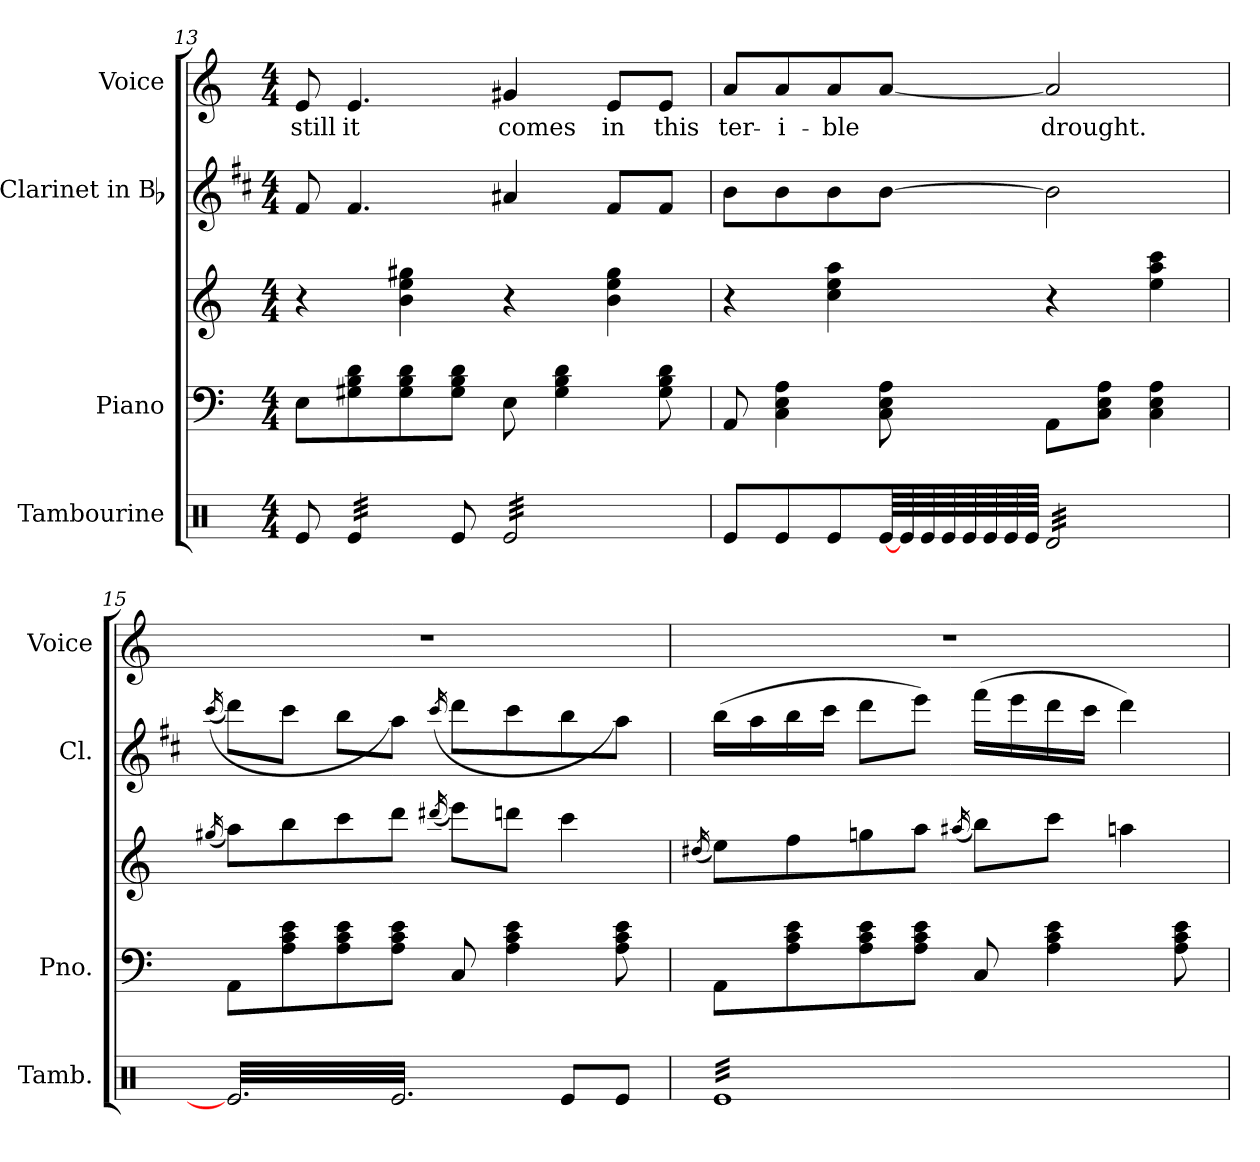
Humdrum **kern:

**kern	**kern	**kern	**kern	**kern	**text
*part4	*part3	*part3	*part2	*part1	*part1
*staff5	*staff4	*staff3	*staff2	*staff1	*staff1
*I"Tambourine	*I"Piano	*	*I"Clarinet in Bb	*I"Voice	*
*I'Tamb.	*I'Pno.	*	*I'Cl.	*I'Voice	*
*clefX	*clefF4	*clefG2	*clefG2	*clefG2	*
*	*	*	*ITrd1c2	*	*
*k[]	*k[]	*k[]	*k[]	*k[]	*
*C:	*C:	*C:	*C:	*C:	*
*M4/4	*M4/4	*M4/4	*M4/4	*M4/4	*
=13	=13	=13	=13	=13	=13
!	!	!	!	!	!LO:LY:b:color=#000000
8Rei/	8Ei\L	4r	8ei/	8ei/	still
!	!	!	!	!	!LO:LY:b:color=#000000
*tremolo	*	*	*	*	*
32Rei/LLL	8G#Xi\ 8Bi 8di	.	4.ei/	4.ei/	it
32Rei/	.	.	.	.	.
32Rei/	.	.	.	.	.
32Rei/	.	.	.	.	.
32Rei/	8G#i\ 8Bi 8di	4bi\ 4eei 4gg#Xi	.	.	.
32Rei/	.	.	.	.	.
32Rei/	.	.	.	.	.
32Rei/JJJ	.	.	.	.	.
*Xtremolo	*	*	*	*	*
8Rei/	8G#i\ 8Bi 8diJ	.	.	.	.
!	!	!	!	!	!LO:LY:b:color=#000000
*tremolo	*	*	*	*	*
32Rei/LLL	8Ei\	4r	4g#Xi/	4g#Xi/	comes
32Rei/	.	.	.	.	.
32Rei/	.	.	.	.	.
32Rei/	.	.	.	.	.
32Rei/	4G#i\ 4Bi 4di	.	.	.	.
32Rei/	.	.	.	.	.
32Rei/	.	.	.	.	.
32Rei/	.	.	.	.	.
!	!	!	!	!	!LO:LY:b:color=#000000
32Rei/	.	4bi\ 4eei 4gg#i	8ei/L	8ei/L	in
32Rei/	.	.	.	.	.
32Rei/	.	.	.	.	.
32Rei/	.	.	.	.	.
!	!	!	!	!	!LO:LY:b:color=#000000
32Rei/	8G#i\ 8Bi 8di	.	8ei/J	8ei/J	this
32Rei/	.	.	.	.	.
32Rei/	.	.	.	.	.
32Rei/JJJ	.	.	.	.	.
*Xtremolo	*	*	*	*	*
=14	=14	=14	=14	=14	=14
!	!	!	!	!	!LO:LY:b:color=#000000
8Rei/L	8AAi/	4r	8ai\L	8ai/L	ter-
!	!	!	!	!	!LO:LY:b:color=#000000
8Rei/	4Ci\ 4Ei 4Ai	.	8ai\	8ai/	-i-
!	!	!	!	!	!LO:LY:b:color=#000000
8Rei/	.	4cci\ 4eei 4aai	8ai\	8ai/	-ble
*tremolo	*	*	*	*	*
[64Rei/	8Ci\ 8Ei 8Ai	.	[8ai\J	[8ai/J	.
64Rei/	.	.	.	.	.
64Rei/	.	.	.	.	.
64Rei/	.	.	.	.	.
64Rei/	.	.	.	.	.
64Rei/	.	.	.	.	.
64Rei/	.	.	.	.	.
64Rei/JJJJ	.	.	.	.	.
!	!	!	!	!	!LO:LY:b:color=#000000
32Rdi/LLL	8AAi\L	4r	2ai\]	2ai/]	drought.
32Rdi/	.	.	.	.	.
32Rdi/	.	.	.	.	.
32Rdi/	.	.	.	.	.
32Rdi/	8Ci\ 8Ei 8AiJ	.	.	.	.
32Rdi/	.	.	.	.	.
32Rdi/	.	.	.	.	.
32Rdi/	.	.	.	.	.
32Rdi/	4Ci\ 4Ei 4Ai	4eei\ 4aai 4ccci	.	.	.
32Rdi/	.	.	.	.	.
32Rdi/	.	.	.	.	.
32Rdi/	.	.	.	.	.
32Rdi/	.	.	.	.	.
32Rdi/	.	.	.	.	.
32Rdi/	.	.	.	.	.
32Rdi/JJJ	.	.	.	.	.
=15	=15	=15	=15	=15	=15
.	.	(16qgg#Xi/	((16qbbi/	.	.
32Rei/]LLL	8AAi\L	8aai\L)	8ccci\L)	1r	.
32Rei/	.	.	.	.	.
32Rei/	.	.	.	.	.
32Rei/	.	.	.	.	.
32Rei/	8Ai\ 8ci 8ei	8bbi\	8bbi\J	.	.
32Rei/	.	.	.	.	.
32Rei/	.	.	.	.	.
32Rei/	.	.	.	.	.
32Rei/	8Ai\ 8ci 8ei	8ccci\	8aai\L	.	.
32Rei/	.	.	.	.	.
32Rei/	.	.	.	.	.
32Rei/	.	.	.	.	.
32Rei/	8Ai\ 8ci 8eiJ	8dddi\J	8ggi\J)	.	.
32Rei/	.	.	.	.	.
32Rei/	.	.	.	.	.
32Rei/	.	.	.	.	.
.	.	(16qddd#Xi/	(16qbbi/	.	.
32Rei/	8Ci/	8eeei\L)	8ccci\L	.	.
32Rei/	.	.	.	.	.
32Rei/	.	.	.	.	.
32Rei/	.	.	.	.	.
32Rei/	4Ai\ 4ci 4ei	8dddni\J	8bbi\	.	.
32Rei/	.	.	.	.	.
32Rei/	.	.	.	.	.
32Rei/JJJ	.	.	.	.	.
*Xtremolo	*	*	*	*	*
8Rei/L	.	4ccci\	8aai\	.	.
8Rei/J	8Ai\ 8ci 8ei	.	8ggi\J)	.	.
!!LO:PB:g=z
=16	=16	=16	=16	=16	=16
.	.	(16qdd#Xi/	.	.	.
*tremolo	*	*	*	*	*
32ReiLLL	8AAi\L	8eei\L)	(16aai\LL	1r	.
32Rei	.	.	.	.	.
32Rei	.	.	16ggi\	.	.
32Rei	.	.	.	.	.
32Rei	8Ai\ 8ci 8ei	8ffi\	16aai\	.	.
32Rei	.	.	.	.	.
32Rei	.	.	16bbi\JJ	.	.
32Rei	.	.	.	.	.
32Rei	8Ai\ 8ci 8ei	8ggni\	8ccci\L	.	.
32Rei	.	.	.	.	.
32Rei	.	.	.	.	.
32Rei	.	.	.	.	.
32Rei	8Ai\ 8ci 8eiJ	8aai\J	8dddi\J)	.	.
32Rei	.	.	.	.	.
32Rei	.	.	.	.	.
32Rei	.	.	.	.	.
.	.	(16qaa#Xi/	.	.	.
32Rei	8Ci/	8bbi\L)	(16eeei\LL	.	.
32Rei	.	.	.	.	.
32Rei	.	.	16dddi\	.	.
32Rei	.	.	.	.	.
32Rei	4Ai\ 4ci 4ei	8ccci\J	16ccci\	.	.
32Rei	.	.	.	.	.
32Rei	.	.	16bbi\JJ	.	.
32Rei	.	.	.	.	.
32Rei	.	4aani\	4ccci\)	.	.
32Rei	.	.	.	.	.
32Rei	.	.	.	.	.
32Rei	.	.	.	.	.
32Rei	8Ai\ 8ci 8ei	.	.	.	.
32Rei	.	.	.	.	.
32Rei	.	.	.	.	.
32ReiJJJ	.	.	.	.	.
*Xtremolo	*	*	*	*	*
=	=	=	=	=	=
*-	*-	*-	*-	*-	*-
